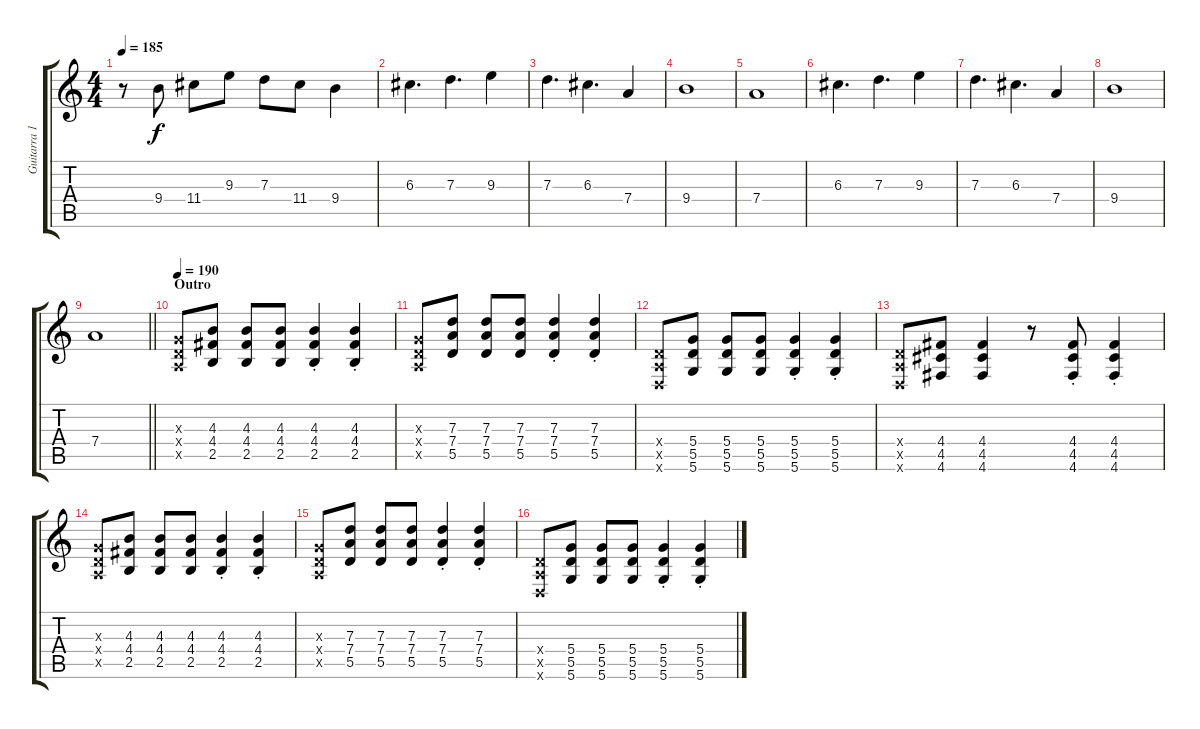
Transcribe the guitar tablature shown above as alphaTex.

\track ("Guitarra 1" "Guitarra 1") {instrument distortionguitar}
\staff {score tabs}
\tuning (E4 B3 G3 D3 A2 D2) {hide}
\ts (4 4)
\tempo 185
\clef g2
\ks c
r.8{dy f} 9.4.8 11.4.8 9.3.8 7.3.8 11.4.8 9.4.4 |
6.3.4{d} 7.3.4{d} 9.3.4 |
7.3.4{d} 6.3.4{d} 7.4.4 |
9.4.1 |
7.4.1 |
6.3.4{d} 7.3.4{d} 9.3.4 |
7.3.4{d} 6.3.4{d} 7.4.4 |
9.4.1 |
\barLineRight lightlight
7.4.1 |
\section ("" "Outro")
\tempo 190
(0.3{x} 0.4{x} 0.5{x}).8 (4.3 4.4 2.5).8 (4.3 4.4 2.5).8 (4.3 4.4 2.5).8 (4.3{st} 4.4{st} 2.5{st}).4 (4.3{st} 4.4{st} 2.5{st}).4 |
(0.3{x} 0.4{x} 0.5{x}).8 (7.3 7.4 5.5).8 (7.3 7.4 5.5).8 (7.3 7.4 5.5).8 (7.3{st} 7.4{st} 5.5).4 (7.3{st} 7.4{st} 5.5).4 |
(0.4{x} 0.5{x} 0.6{x}).8 (5.4 5.5 5.6).8 (5.4 5.5 5.6).8 (5.4 5.5 5.6).8 (5.4{st} 5.5 5.6).4 (5.4{st} 5.5 5.6).4 |
(0.4{x} 0.5{x} 0.6{x}).8 (4.4 4.5 4.6).8 (4.4 4.5 4.6).4 r.8 (4.4{st} 4.5 4.6).8 (4.4{st} 4.5 4.6).4 |
(0.3{x} 0.4{x} 0.5{x}).8 (4.3 4.4 2.5).8 (4.3 4.4 2.5).8 (4.3 4.4 2.5).8 (4.3{st} 4.4{st} 2.5{st}).4 (4.3{st} 4.4{st} 2.5{st}).4 |
(0.3{x} 0.4{x} 0.5{x}).8 (7.3 7.4 5.5).8 (7.3 7.4 5.5).8 (7.3 7.4 5.5).8 (7.3{st} 7.4{st} 5.5).4 (7.3{st} 7.4{st} 5.5).4 |
(0.4{x} 0.5{x} 0.6{x}).8 (5.4 5.5 5.6).8 (5.4 5.5 5.6).8 (5.4 5.5 5.6).8 (5.4{st} 5.5 5.6).4 (5.4{st} 5.5 5.6).4
